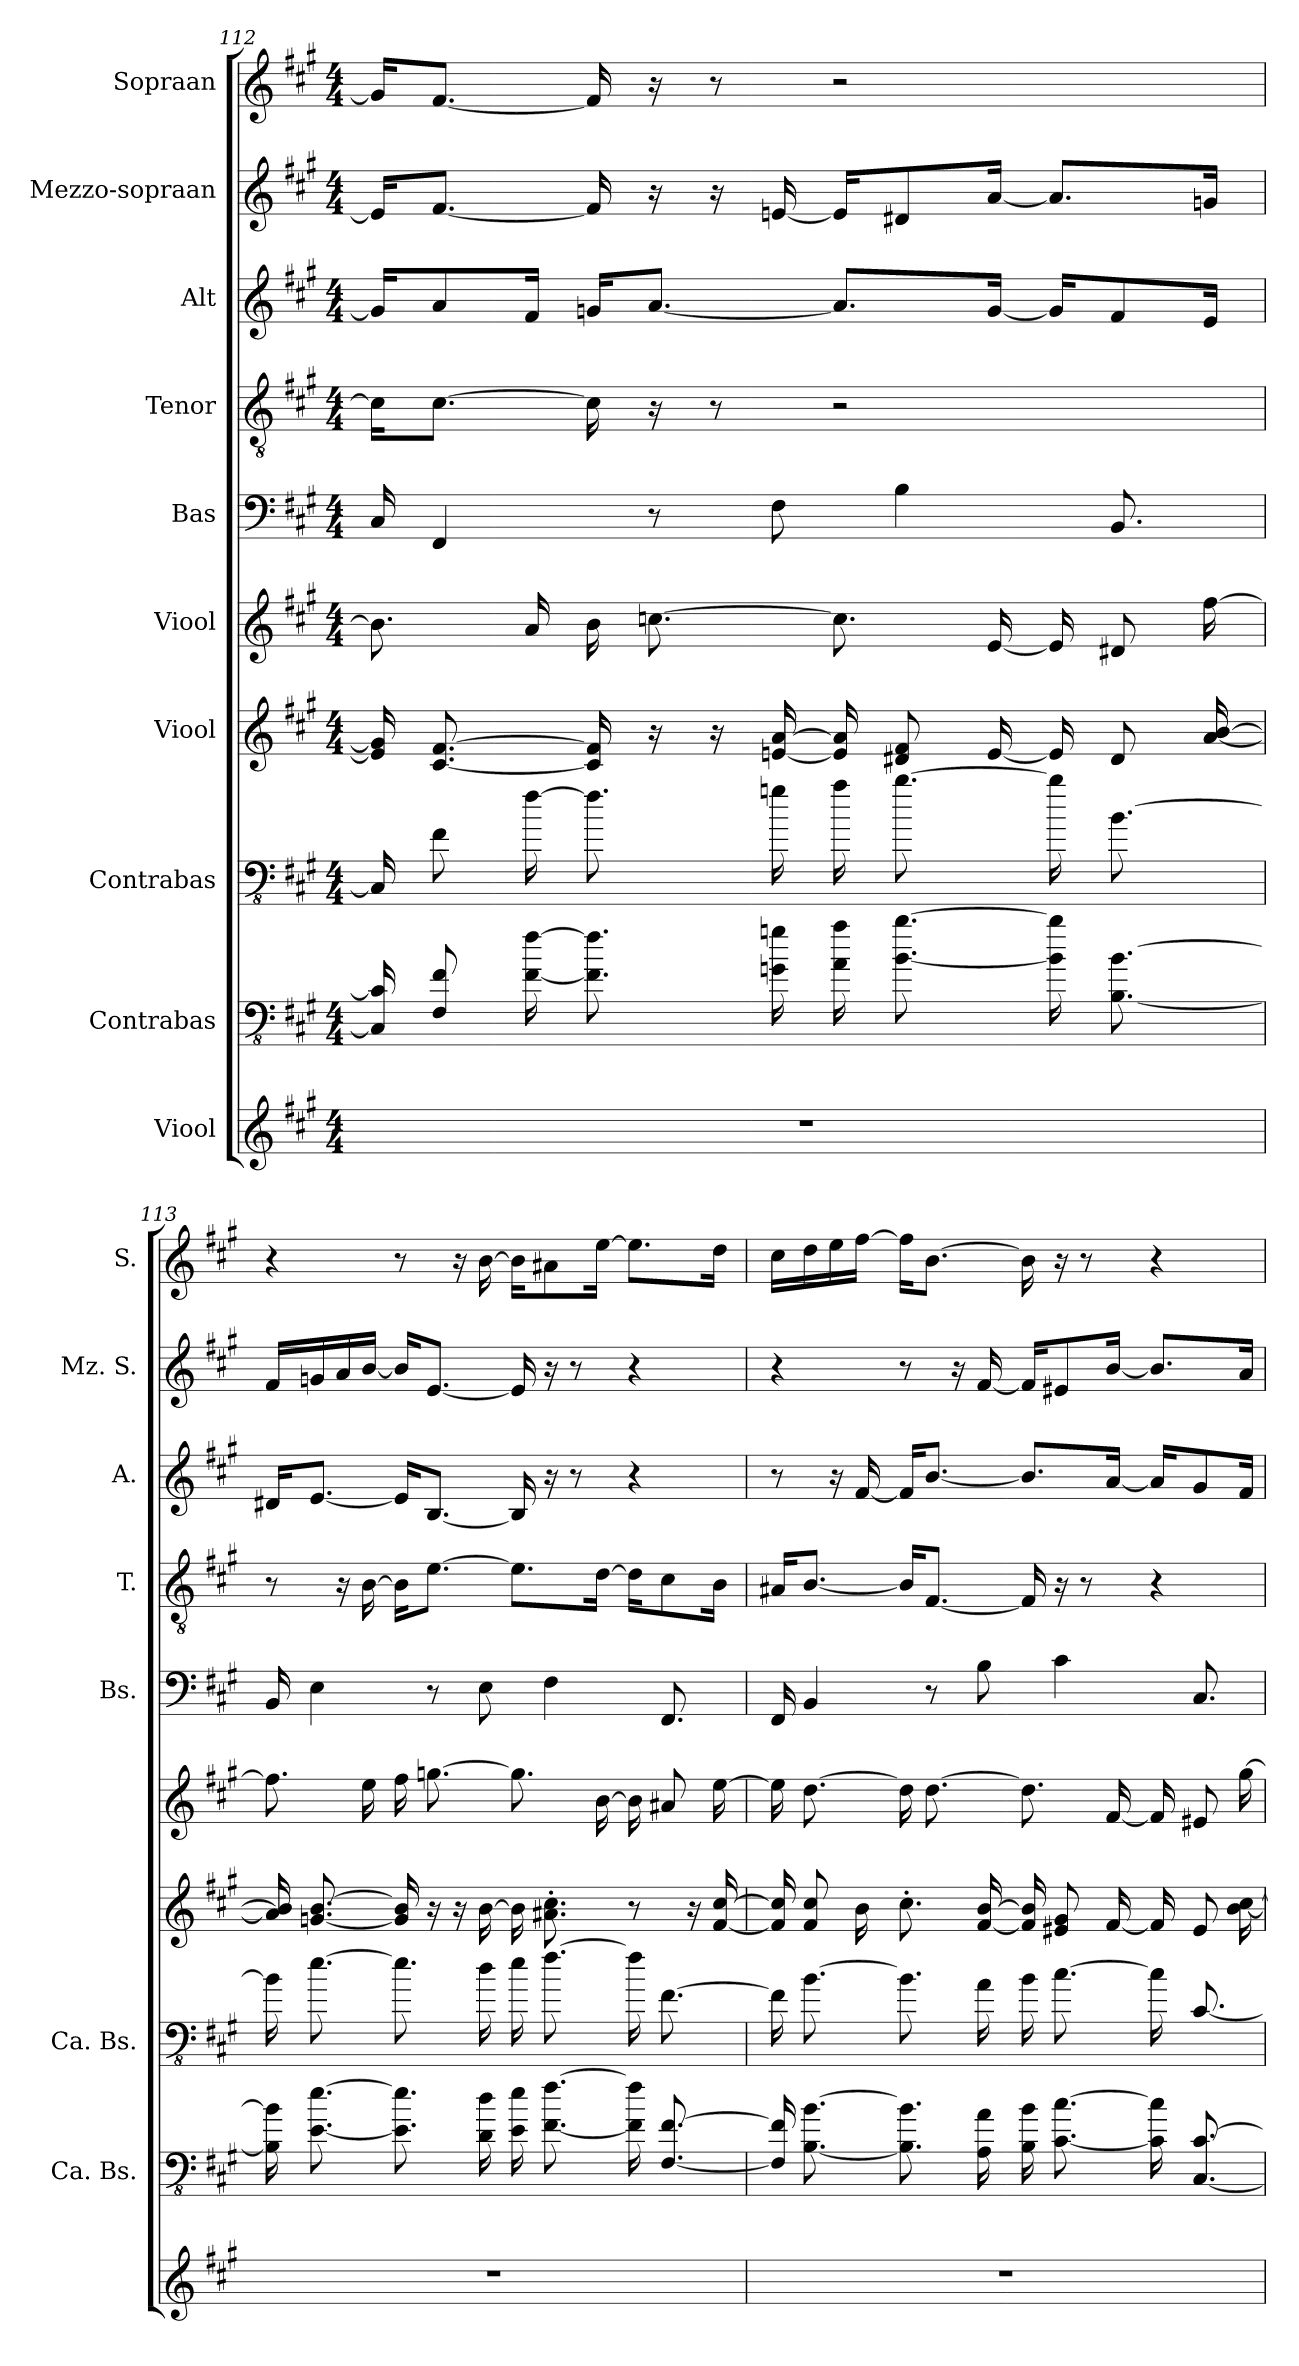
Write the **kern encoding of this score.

**kern	**kern	**kern	**kern	**kern	**kern	**kern	**kern	**kern	**kern
*part10	*part9	*part8	*part7	*part6	*part5	*part4	*part3	*part2	*part1
*staff10	*staff9	*staff8	*staff7	*staff6	*staff5	*staff4	*staff3	*staff2	*staff1
*I"Viool	*I"Contrabas	*I"Contrabas	*I"Viool	*I"Viool	*I"Bas	*I"Tenor	*I"Alt	*I"Mezzo-sopraan	*I"Sopraan
*	*I'Ca. Bs.	*I'Ca. Bs.	*	*	*I'Bs.	*I'T.	*I'A.	*I'Mz. S.	*I'S.
*clefG2	*clefFv4	*clefFv4	*clefG2	*clefG2	*clefF4	*clefGv2	*clefG2	*clefG2	*clefG2
*	*ITrd7c12	*ITrd7c12	*	*	*	*	*	*	*
*k[f#c#g#]	*k[f#c#g#]	*k[f#c#g#]	*k[f#c#g#]	*k[f#c#g#]	*k[f#c#g#]	*k[f#c#g#]	*k[f#c#g#]	*k[f#c#g#]	*k[f#c#g#]
*M4/4	*M4/4	*M4/4	*M4/4	*M4/4	*M4/4	*M4/4	*M4/4	*M4/4	*M4/4
=112	=112	=112	=112	=112	=112	=112	=112	=112	=112
1r	16CCC#/] 16CC#/]	16CCC#/]	16e#/] 16g#/]	8.b\]	16C#/	16c#\KL]	16g#/KL]	16e#/KL]	16g#/KL]
.	8FFF#/ 8FF#/	8FF#\	[8.c#/ [8.f#/	.	4FF#/	[8.c#\J	8a/	[8.f#/J	[8.f#/J
.	[16FF#\ [16F#\	[16F#\	.	16a/	.	.	16f#/Jk	.	.
.	8.FF#\] 8.F#\]	8.F#\]	16c#/] 16f#/]	16b\	.	16c#\]	16gn/KL	16f#/]	16f#/]
.	.	.	16r	[8.ccn\	8r	16r	[8.a/J	16r	16r
.	.	.	16r	.	.	8r	.	16r	8r
.	16GGn\ 16Gn\	16Gn\	[16en/ [16a/	.	8F#\	.	.	[16en/	.
.	16AA\ 16A\	16A\	16e/] 16a/]	8.cc\]	.	2r	8.a/L]	16e/KL]	2r
.	[8.BB\ [8.B\	[8.B\	8d#X/ 8f#/	.	4B\	.	.	8d#X/	.
.	.	.	[16e/	[16e/	.	.	[16g/Jk	[16a/Jk	.
.	16BB\] 16B\]	16B\]	16e/]	16e/]	.	.	16g/KL]	8.a/L]	.
.	[8.BBB\ [8.BB\	[8.BB\	8d#/	8d#X/	8.BB/	.	8f#/	.	.
.	.	.	[16a/ [16b/	[16ff#\	.	.	16e/Jk	16gn/Jk	.
!!LO:PB:g=z
=113	=113	=113	=113	=113	=113	=113	=113	=113	=113
1r	16BBB\] 16BB\]	16BB\]	16a/] 16b/]	8.ff#\]	16BB/	8r	16d#X/KL	16f#/LL	4r
.	[8.EE\ [8.E\	[8.E\	[8.gn/ [8.b/	.	4E\	.	[8.e/J	16gn/	.
.	.	.	.	.	.	16r	.	16a/	.
.	.	.	.	16ee\	.	[16B\	.	[16b/JJ	.
.	8.EE\] 8.E\]	8.E\]	16g/] 16b/]	16ff#\	.	16B\KL]	16e/KL]	16b/KL]	8r
.	.	.	16r	[8.ggn\	8r	[8.e\J	[8.B/J	[8.e/J	.
.	.	.	16r	.	.	.	.	.	16r
.	16DD\ 16D\	16D\	[16b\	.	8E\	.	.	.	[16b\
.	16EE\ 16E\	16E\	16b\]	8.gg\]	.	8.e\L]	16B/]	16e/]	16b\KL]
.	[8.FF#\ [8.F#\	[8.F#\	8.a#X\' 8.cc#\'	.	4F#\	.	16r	16r	8a#X\
.	.	.	.	.	.	.	8r	8r	.
.	.	.	.	[16b\	.	[16d\Jk	.	.	[16ee\Jk
.	16FF#\] 16F#\]	16F#\]	8r	16b\]	.	16d\KL]	4r	4r	8.ee\L]
.	[8.FFF#/ [8.FF#/	[8.FF#\	.	8a#X/	8.FF#/	8c#\	.	.	.
.	.	.	16r	.	.	.	.	.	.
.	.	.	[16f#/ [16cc#/	[16ee\	.	16B\Jk	.	.	16dd\Jk
=114	=114	=114	=114	=114	=114	=114	=114	=114	=114
1r	16FFF#/] 16FF#/]	16FF#\]	16f#/] 16cc#/]	16ee\]	16FF#/	16A#X/KL	8r	4r	16cc#\LL
.	[8.BBB\ [8.BB\	[8.BB\	8f#/ 8cc#/	[8.dd\	4BB/	[8.B/J	.	.	16dd\
.	.	.	.	.	.	.	16r	.	16ee\
.	.	.	16b\	.	.	.	[16f#/	.	[16ff#\JJ
.	8.BBB\] 8.BB\]	8.BB\]	8.cc#'\	16dd\]	.	16B/KL]	16f#/KL]	8r	16ff#\KL]
.	.	.	.	[8.dd\	8r	[8.F#/J	[8.b/J	.	[8.b\J
.	.	.	.	.	.	.	.	16r	.
.	16AAA\ 16AA\	16AA\	[16f#/ [16b/	.	8B\	.	.	[16f#/	.
.	16BBB\ 16BB\	16BB\	16f#/] 16b/]	8.dd\]	.	16F#/]	8.b/L]	16f#/KL]	16b\]
.	[8.CC#\ [8.C#\	[8.C#\	8e#X/ 8g#/	.	4c#\	16r	.	8e#X/	16r
.	.	.	.	.	.	8r	.	.	8r
.	.	.	[16f#/	[16f#/	.	.	[16a/Jk	[16b/Jk	.
.	16CC#\] 16C#\]	16C#\]	16f#/]	16f#/]	.	4r	16a/KL]	8.b/L]	4r
.	[8.CCC#/ [8.CC#/	[8.CC#/	8e#/	8e#X/	8.C#/	.	8g#/	.	.
.	.	.	[16b\ [16cc#\	[16gg#\	.	.	16f#/Jk	16a/Jk	.
=	=	=	=	=	=	=	=	=	=
*-	*-	*-	*-	*-	*-	*-	*-	*-	*-
